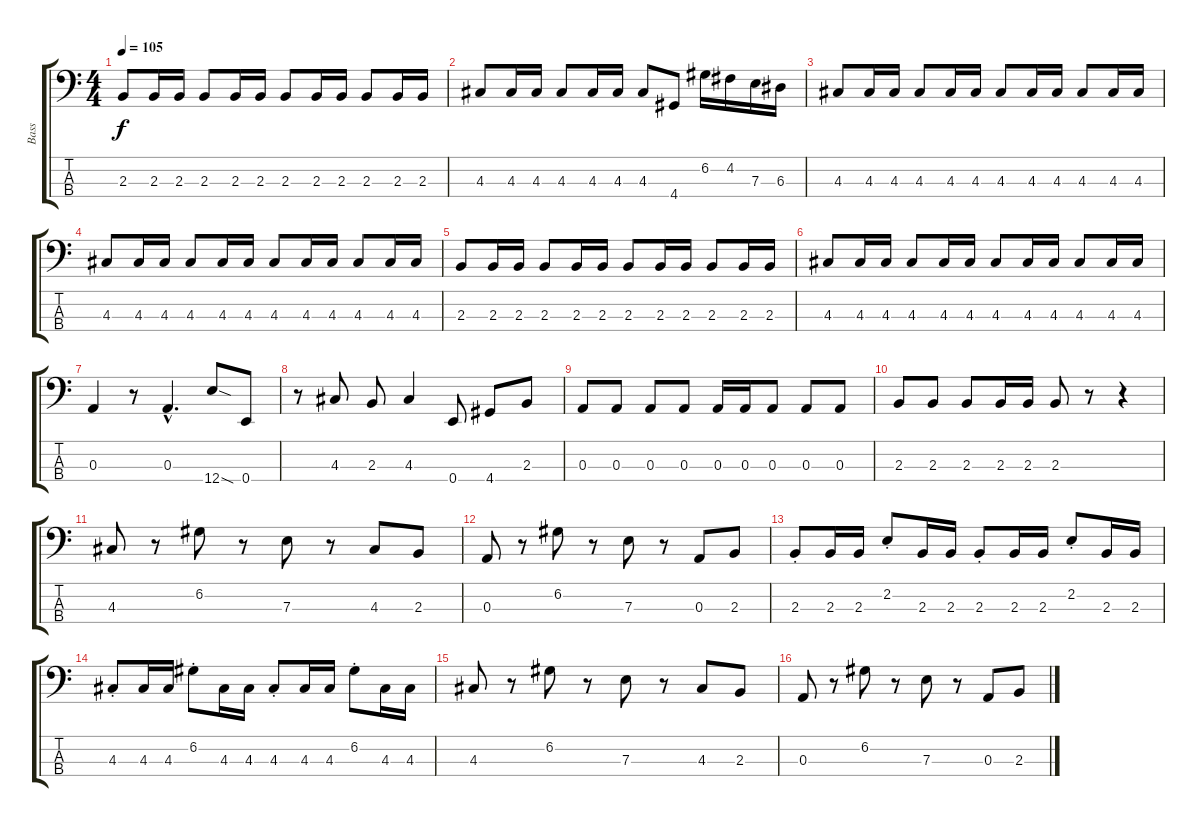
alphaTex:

\track ("Bass" "Bass") {instrument electricbassfinger}
\staff {score tabs}
\tuning (G2 D2 A1 E1) {hide}
\ts (4 4)
\tempo 105
\clef f4
\ks c
2.3.8{dy f} 2.3.16 2.3.16 2.3.8 2.3.16 2.3.16 2.3.8 2.3.16 2.3.16 2.3.8 2.3.16 2.3.16 |
4.3.8 4.3.16 4.3.16 4.3.8 4.3.16 4.3.16 4.3.8 4.4.8 6.2.16 4.2.16 7.3.16 6.3.16 |
4.3.8 4.3.16 4.3.16 4.3.8 4.3.16 4.3.16 4.3.8 4.3.16 4.3.16 4.3.8 4.3.16 4.3.16 |
4.3.8 4.3.16 4.3.16 4.3.8 4.3.16 4.3.16 4.3.8 4.3.16 4.3.16 4.3.8 4.3.16 4.3.16 |
2.3.8 2.3.16 2.3.16 2.3.8 2.3.16 2.3.16 2.3.8 2.3.16 2.3.16 2.3.8 2.3.16 2.3.16 |
4.3.8 4.3.16 4.3.16 4.3.8 4.3.16 4.3.16 4.3.8 4.3.16 4.3.16 4.3.8 4.3.16 4.3.16 |
0.3.4 r.8 0.3{hac}.4{d} 12.4{sod}.8 0.4.8 |
r.8 4.3.8 2.3.8 4.3.4 0.4.8 4.4.8 2.3.8 |
0.3.8 0.3.8 0.3.8 0.3.8 0.3.16 0.3.16 0.3.8 0.3.8 0.3.8 |
2.3.8 2.3.8 2.3.8 2.3.16 2.3.16 2.3.8 r.8 r.4 |
4.3.8 r.8 6.2.8 r.8 7.3.8 r.8 4.3.8 2.3.8 |
0.3.8 r.8 6.2.8 r.8 7.3.8 r.8 0.3.8 2.3.8 |
2.3{st}.8 2.3.16 2.3.16 2.2{st}.8 2.3.16 2.3.16 2.3{st}.8 2.3.16 2.3.16 2.2{st}.8 2.3.16 2.3.16 |
4.3{st}.8 4.3.16 4.3.16 6.2{st}.8 4.3.16 4.3.16 4.3{st}.8 4.3.16 4.3.16 6.2{st}.8 4.3.16 4.3.16 |
4.3.8 r.8 6.2.8 r.8 7.3.8 r.8 4.3.8 2.3.8 |
0.3.8 r.8 6.2.8 r.8 7.3.8 r.8 0.3.8 2.3.8
